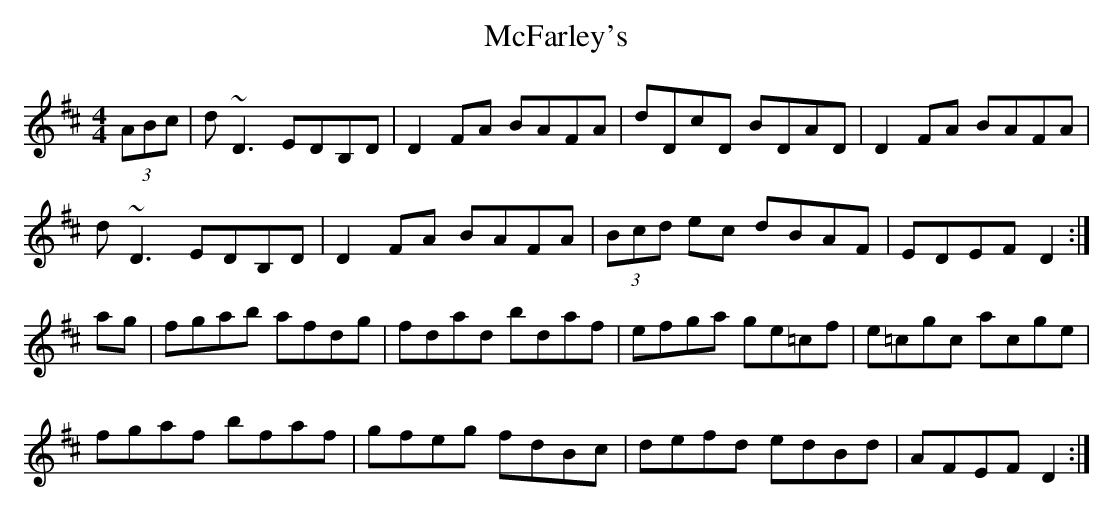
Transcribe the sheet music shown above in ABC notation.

X:1
T:McFarley's
M:4/4
L:1/8
E:7
K:D
(3ABc|d~D3 EDB,D|D2FA BAFA|dDcD BDAD|D2FA BAFA|
d~D3 EDB,D|D2FA BAFA|(3Bcd ec dBAF|EDEF D2:|
ag|fgab afdg|fdad bdaf|efga ge=cf|e=cgc acge|
fgaf bfaf|gfeg fdBc|defd edBd|AFEF D2:|
